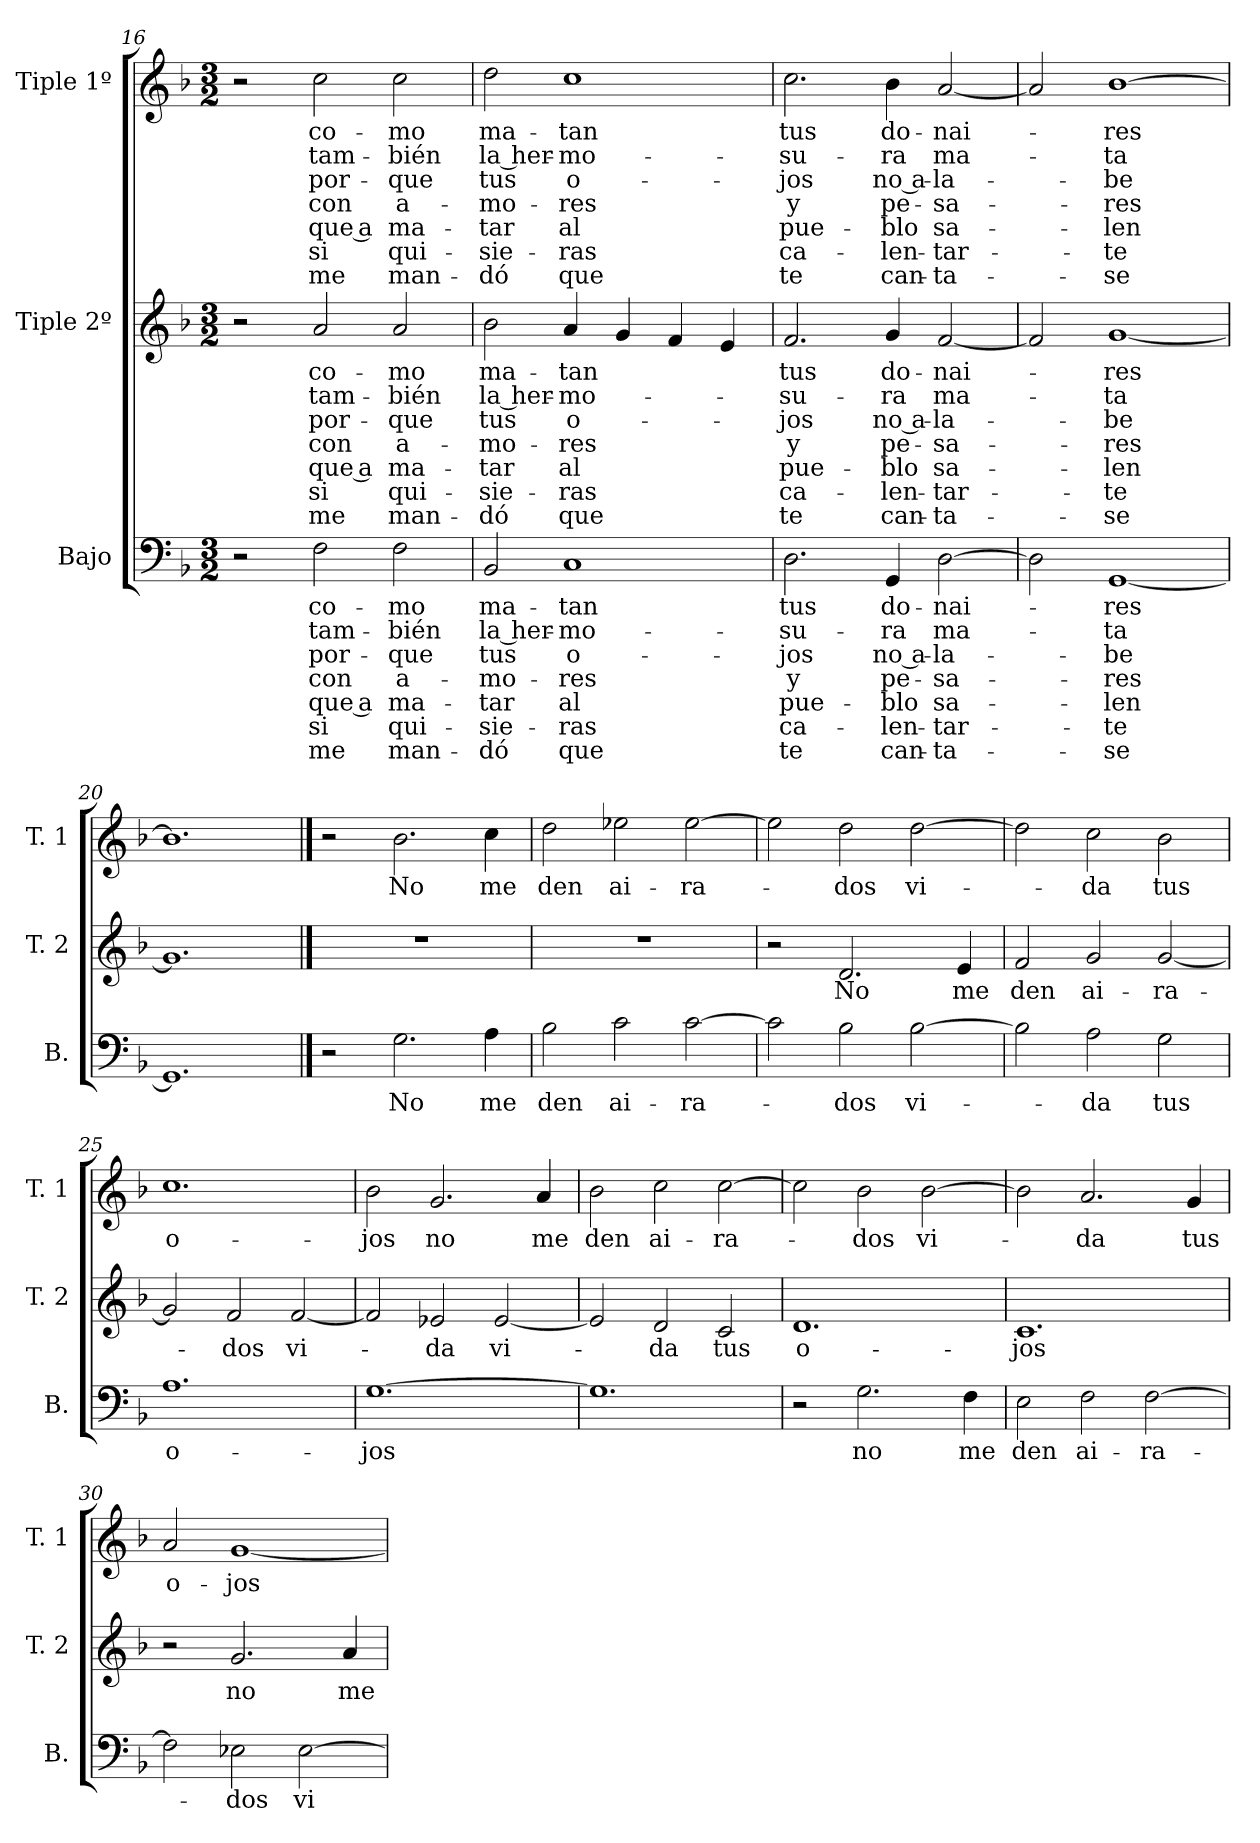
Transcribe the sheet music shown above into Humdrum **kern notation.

**kern	**text	**text	**text	**text	**text	**text	**text	**kern	**text	**text	**text	**text	**text	**text	**text	**kern	**text	**text	**text	**text	**text	**text	**text
*part3	*part3	*part3	*part3	*part3	*part3	*part3	*part3	*part2	*part2	*part2	*part2	*part2	*part2	*part2	*part2	*part1	*part1	*part1	*part1	*part1	*part1	*part1	*part1
*staff3	*staff3	*staff3	*staff3	*staff3	*staff3	*staff3	*staff3	*staff2	*staff2	*staff2	*staff2	*staff2	*staff2	*staff2	*staff2	*staff1	*staff1	*staff1	*staff1	*staff1	*staff1	*staff1	*staff1
*I"Bajo	*	*	*	*	*	*	*	*I"Tiple 2º	*	*	*	*	*	*	*	*I"Tiple 1º	*	*	*	*	*	*	*
*I'B.	*	*	*	*	*	*	*	*I'T. 2	*	*	*	*	*	*	*	*I'T. 1	*	*	*	*	*	*	*
*clefF4	*	*	*	*	*	*	*	*clefG2	*	*	*	*	*	*	*	*clefG2	*	*	*	*	*	*	*
*k[b-]	*	*	*	*	*	*	*	*k[b-]	*	*	*	*	*	*	*	*k[b-]	*	*	*	*	*	*	*
*M3/2	*	*	*	*	*	*	*	*M3/2	*	*	*	*	*	*	*	*M3/2	*	*	*	*	*	*	*
=16	=16	=16	=16	=16	=16	=16	=16	=16	=16	=16	=16	=16	=16	=16	=16	=16	=16	=16	=16	=16	=16	=16	=16
2r	.	.	.	.	.	.	.	2r	.	.	.	.	.	.	.	2r	.	.	.	.	.	.	.
2F	co-	tam-	por-	con	que a	si	me	2a	co-	tam-	por-	con	que a	si	me	2cc	co-	tam-	por-	con	que a	si	me
2F	-mo	-bién	-que	a-	ma-	qui-	man-	2a	-mo	-bién	-que	a-	ma-	qui-	man-	2cc	-mo	-bién	-que	a-	ma-	qui-	man-
=17	=17	=17	=17	=17	=17	=17	=17	=17	=17	=17	=17	=17	=17	=17	=17	=17	=17	=17	=17	=17	=17	=17	=17
2BB-	ma-	la her-	tus	-mo-	-tar	-sie-	-dó	2b-	ma-	la her-	tus	-mo-	-tar	-sie-	-dó	2dd	ma-	la her-	tus	-mo-	-tar	-sie-	-dó
1C	-tan	-mo-	o-	-res	al	-ras	que	4a	-tan	-mo-	o-	-res	al	-ras	que	1cc	-tan	-mo-	o-	-res	al	-ras	que
.	.	.	.	.	.	.	.	4g	.	.	.	.	.	.	.	.	.	.	.	.	.	.	.
.	.	.	.	.	.	.	.	4f	.	.	.	.	.	.	.	.	.	.	.	.	.	.	.
.	.	.	.	.	.	.	.	4e	.	.	.	.	.	.	.	.	.	.	.	.	.	.	.
=18	=18	=18	=18	=18	=18	=18	=18	=18	=18	=18	=18	=18	=18	=18	=18	=18	=18	=18	=18	=18	=18	=18	=18
2.D	tus	-su-	-jos	y	pue-	ca-	te	2.f	tus	-su-	-jos	y	pue-	ca-	te	2.cc	tus	-su-	-jos	y	pue-	ca-	te
4GG	do-	-ra	no a-	pe-	-blo	-len-	can-	4g	do-	-ra	no a-	pe-	-blo	-len-	can-	4b-	do-	-ra	no a-	pe-	-blo	-len-	can-
[2D	-nai-	ma-	-la-	-sa-	sa-	-tar-	-ta-	[2f	-nai-	ma-	-la-	-sa-	sa-	-tar-	-ta-	[2a	-nai-	ma-	-la-	-sa-	sa-	-tar-	-ta-
=19	=19	=19	=19	=19	=19	=19	=19	=19	=19	=19	=19	=19	=19	=19	=19	=19	=19	=19	=19	=19	=19	=19	=19
2D]	.	.	.	.	.	.	.	2f]	.	.	.	.	.	.	.	2a]	.	.	.	.	.	.	.
[1GG	-res	-ta	-be	-res	-len	-te	-se	[1g	-res	-ta	-be	-res	-len	-te	-se	[1b-	-res	-ta	-be	-res	-len	-te	-se
=20	=20	=20	=20	=20	=20	=20	=20	=20	=20	=20	=20	=20	=20	=20	=20	=20	=20	=20	=20	=20	=20	=20	=20
1.GG]	.	.	.	.	.	.	.	1.g]	.	.	.	.	.	.	.	1.b-]	.	.	.	.	.	.	.
==21	==21	==21	==21	==21	==21	==21	==21	==21	==21	==21	==21	==21	==21	==21	==21	==21	==21	==21	==21	==21	==21	==21	==21
2r	.	.	.	.	.	.	.	1.r	.	.	.	.	.	.	.	2r	.	.	.	.	.	.	.
2.G	No	.	.	.	.	.	.	.	.	.	.	.	.	.	.	2.b-	No	.	.	.	.	.	.
4A	me	.	.	.	.	.	.	.	.	.	.	.	.	.	.	4cc	me	.	.	.	.	.	.
=22	=22	=22	=22	=22	=22	=22	=22	=22	=22	=22	=22	=22	=22	=22	=22	=22	=22	=22	=22	=22	=22	=22	=22
2B-	den	.	.	.	.	.	.	1.r	.	.	.	.	.	.	.	2dd	den	.	.	.	.	.	.
2c	ai-	.	.	.	.	.	.	.	.	.	.	.	.	.	.	2ee-X	ai-	.	.	.	.	.	.
[2c	-ra-	.	.	.	.	.	.	.	.	.	.	.	.	.	.	[2ee-	-ra-	.	.	.	.	.	.
=23	=23	=23	=23	=23	=23	=23	=23	=23	=23	=23	=23	=23	=23	=23	=23	=23	=23	=23	=23	=23	=23	=23	=23
2c]	.	.	.	.	.	.	.	2r	.	.	.	.	.	.	.	2ee-]	.	.	.	.	.	.	.
2B-	-dos	.	.	.	.	.	.	2.d	No	.	.	.	.	.	.	2dd	-dos	.	.	.	.	.	.
[2B-	vi-	.	.	.	.	.	.	.	.	.	.	.	.	.	.	[2dd	vi-	.	.	.	.	.	.
.	.	.	.	.	.	.	.	4e	me	.	.	.	.	.	.	.	.	.	.	.	.	.	.
=24	=24	=24	=24	=24	=24	=24	=24	=24	=24	=24	=24	=24	=24	=24	=24	=24	=24	=24	=24	=24	=24	=24	=24
2B-]	.	.	.	.	.	.	.	2f	den	.	.	.	.	.	.	2dd]	.	.	.	.	.	.	.
2A	-da	.	.	.	.	.	.	2g	ai-	.	.	.	.	.	.	2cc	-da	.	.	.	.	.	.
2G	tus	.	.	.	.	.	.	[2g	-ra-	.	.	.	.	.	.	2b-	tus	.	.	.	.	.	.
=25	=25	=25	=25	=25	=25	=25	=25	=25	=25	=25	=25	=25	=25	=25	=25	=25	=25	=25	=25	=25	=25	=25	=25
1.A	o-	.	.	.	.	.	.	2g]	.	.	.	.	.	.	.	1.cc	o-	.	.	.	.	.	.
.	.	.	.	.	.	.	.	2f	-dos	.	.	.	.	.	.	.	.	.	.	.	.	.	.
.	.	.	.	.	.	.	.	[2f	vi-	.	.	.	.	.	.	.	.	.	.	.	.	.	.
=26	=26	=26	=26	=26	=26	=26	=26	=26	=26	=26	=26	=26	=26	=26	=26	=26	=26	=26	=26	=26	=26	=26	=26
[1.G	-jos	.	.	.	.	.	.	2f]	.	.	.	.	.	.	.	2b-	-jos	.	.	.	.	.	.
.	.	.	.	.	.	.	.	2e-X	-da	.	.	.	.	.	.	2.g	no	.	.	.	.	.	.
.	.	.	.	.	.	.	.	[2e-	vi-	.	.	.	.	.	.	.	.	.	.	.	.	.	.
.	.	.	.	.	.	.	.	.	.	.	.	.	.	.	.	4a	me	.	.	.	.	.	.
=27	=27	=27	=27	=27	=27	=27	=27	=27	=27	=27	=27	=27	=27	=27	=27	=27	=27	=27	=27	=27	=27	=27	=27
1.G]	.	.	.	.	.	.	.	2e-]	.	.	.	.	.	.	.	2b-	den	.	.	.	.	.	.
.	.	.	.	.	.	.	.	2d	-da	.	.	.	.	.	.	2cc	ai-	.	.	.	.	.	.
.	.	.	.	.	.	.	.	2c	tus	.	.	.	.	.	.	[2cc	-ra-	.	.	.	.	.	.
=28	=28	=28	=28	=28	=28	=28	=28	=28	=28	=28	=28	=28	=28	=28	=28	=28	=28	=28	=28	=28	=28	=28	=28
2r	.	.	.	.	.	.	.	1.d	o-	.	.	.	.	.	.	2cc]	.	.	.	.	.	.	.
2.G	-no	.	.	.	.	.	.	.	.	.	.	.	.	.	.	2b-	-dos	.	.	.	.	.	.
.	.	.	.	.	.	.	.	.	.	.	.	.	.	.	.	[2b-	vi-	.	.	.	.	.	.
4F	me	.	.	.	.	.	.	.	.	.	.	.	.	.	.	.	.	.	.	.	.	.	.
=29	=29	=29	=29	=29	=29	=29	=29	=29	=29	=29	=29	=29	=29	=29	=29	=29	=29	=29	=29	=29	=29	=29	=29
2E	den	.	.	.	.	.	.	1.c	-jos	.	.	.	.	.	.	2b-]	.	.	.	.	.	.	.
2F	ai-	.	.	.	.	.	.	.	.	.	.	.	.	.	.	2.a	-da	.	.	.	.	.	.
[2F	-ra-	.	.	.	.	.	.	.	.	.	.	.	.	.	.	.	.	.	.	.	.	.	.
.	.	.	.	.	.	.	.	.	.	.	.	.	.	.	.	4g	tus	.	.	.	.	.	.
=30	=30	=30	=30	=30	=30	=30	=30	=30	=30	=30	=30	=30	=30	=30	=30	=30	=30	=30	=30	=30	=30	=30	=30
2F]	.	.	.	.	.	.	.	2r	.	.	.	.	.	.	.	2a	o-	.	.	.	.	.	.
2E-X	-dos	.	.	.	.	.	.	2.g	no	.	.	.	.	.	.	[1g	-jos	.	.	.	.	.	.
[2E-	vi-	.	.	.	.	.	.	.	.	.	.	.	.	.	.	.	.	.	.	.	.	.	.
.	.	.	.	.	.	.	.	4a	me	.	.	.	.	.	.	.	.	.	.	.	.	.	.
=	=	=	=	=	=	=	=	=	=	=	=	=	=	=	=	=	=	=	=	=	=	=	=
*-	*-	*-	*-	*-	*-	*-	*-	*-	*-	*-	*-	*-	*-	*-	*-	*-	*-	*-	*-	*-	*-	*-	*-
